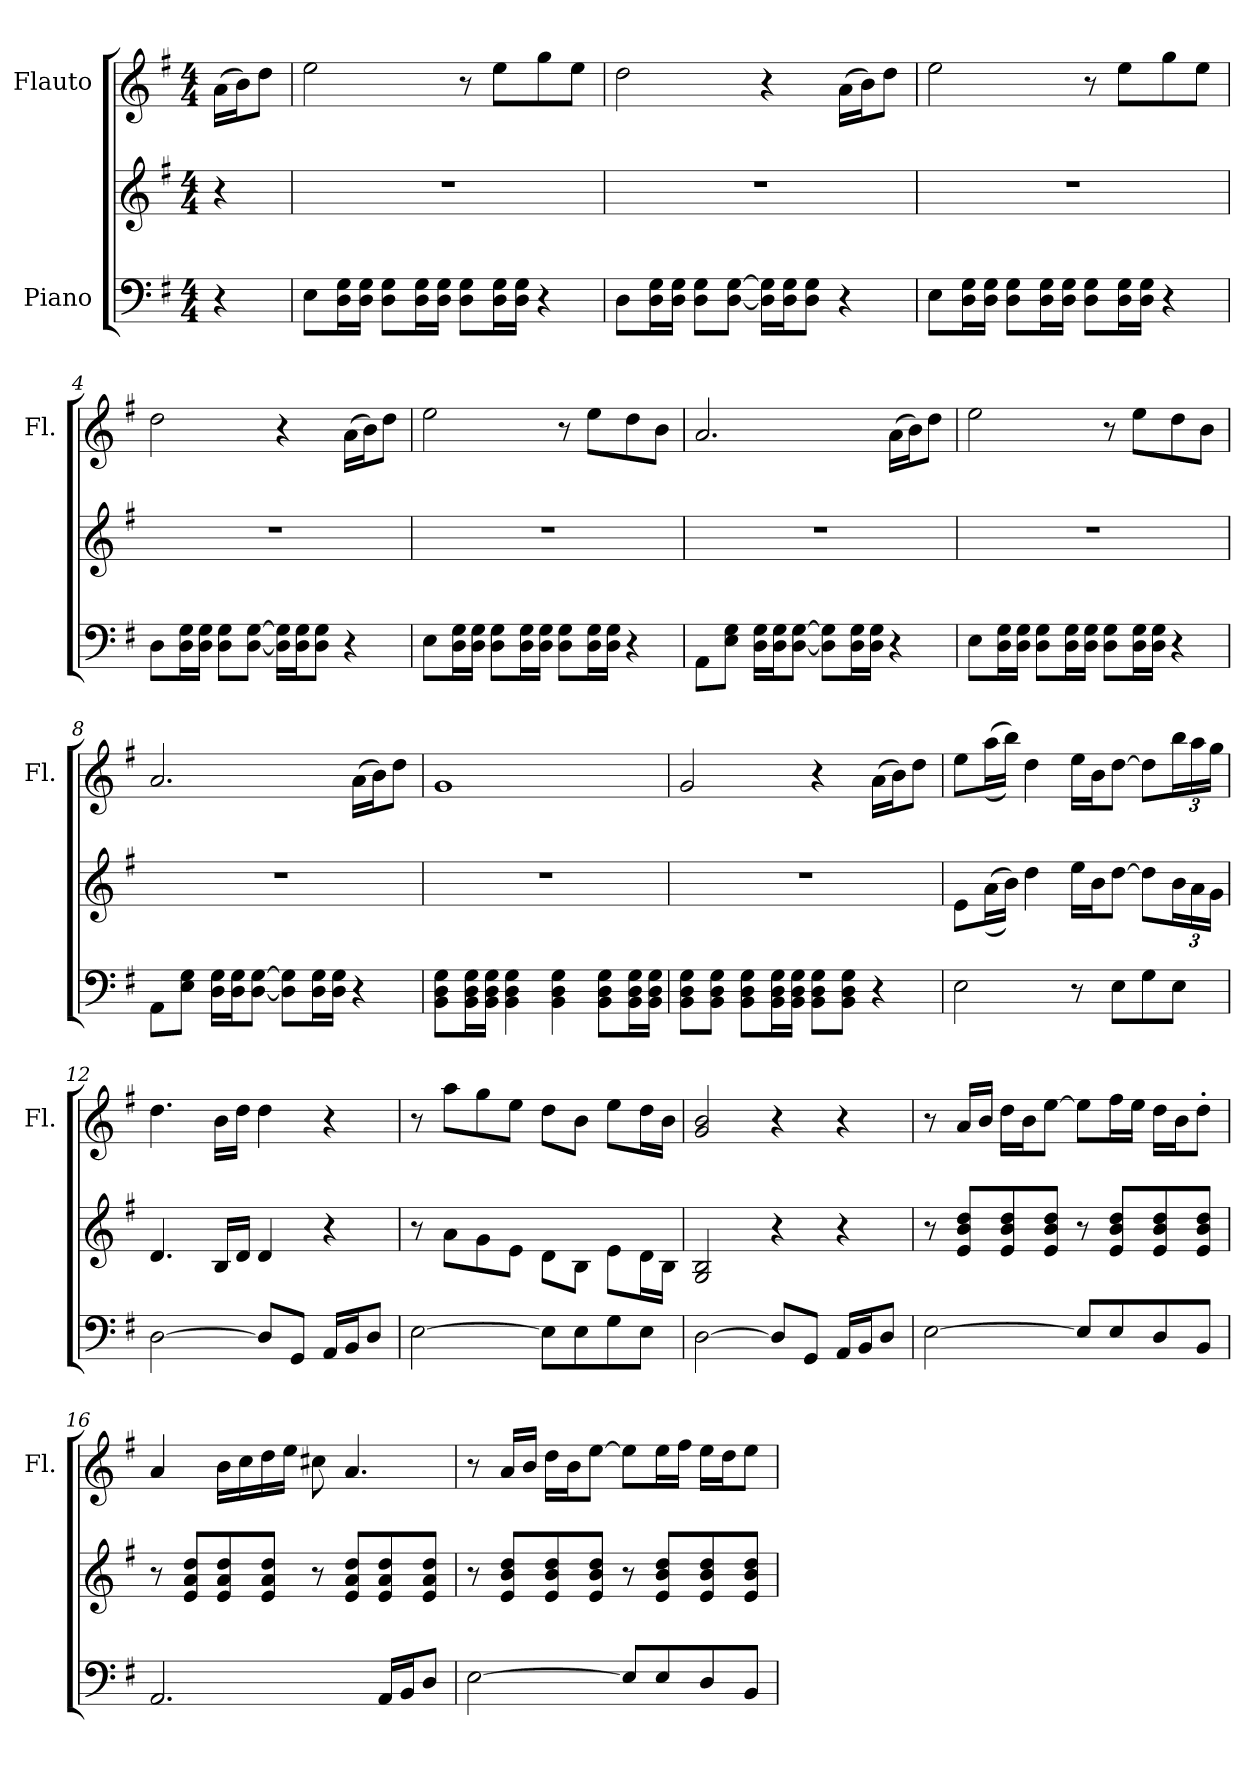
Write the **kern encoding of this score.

**kern	**kern	**kern
*part2	*part2	*part1
*staff3	*staff2	*staff1
*I"Piano	*	*I"Flauto
*	*	*I'Fl.
*clefF4	*clefG2	*clefG2
*k[f#]	*k[f#]	*k[f#]
*M4/4	*M4/4	*M4/4
*MM60	*MM60	*MM60
=	=	=
4r	4r	(16a\LL
.	.	16b\J)
.	.	8dd\J
=1	=1	=1
8E\L	1r	2ee\
16D\ 16G\L	.	.
16D\ 16G\JJ	.	.
8D\ 8G\L	.	.
16D\ 16G\L	.	.
16D\ 16G\JJ	.	.
8D\ 8G\L	.	8r
16D\ 16G\L	.	8ee\L
16D\ 16G\JJ	.	.
4r	.	8gg\
.	.	8ee\J
=2	=2	=2
8D\L	1r	2dd\
16D\ 16G\L	.	.
16D\ 16G\JJ	.	.
8D\ 8G\L	.	.
[8D\ [8G\J	.	.
16D\] 16G\]LL	.	4r
16D\ 16G\J	.	.
8D\ 8G\J	.	.
4r	.	(16a\LL
.	.	16b\J)
.	.	8dd\J
=3	=3	=3
8E\L	1r	2ee\
16D\ 16G\L	.	.
16D\ 16G\JJ	.	.
8D\ 8G\L	.	.
16D\ 16G\L	.	.
16D\ 16G\JJ	.	.
8D\ 8G\L	.	8r
16D\ 16G\L	.	8ee\L
16D\ 16G\JJ	.	.
4r	.	8gg\
.	.	8ee\J
!!LO:LB:g=z
=4	=4	=4
8D\L	1r	2dd\
16D\ 16G\L	.	.
16D\ 16G\JJ	.	.
8D\ 8G\L	.	.
[8D\ [8G\J	.	.
16D\] 16G\]LL	.	4r
16D\ 16G\J	.	.
8D\ 8G\J	.	.
4r	.	(16a\LL
.	.	16b\J)
.	.	8dd\J
=5	=5	=5
8E\L	1r	2ee\
16D\ 16G\L	.	.
16D\ 16G\JJ	.	.
8D\ 8G\L	.	.
16D\ 16G\L	.	.
16D\ 16G\JJ	.	.
8D\ 8G\L	.	8r
16D\ 16G\L	.	8ee\L
16D\ 16G\JJ	.	.
4r	.	8dd\
.	.	8b\J
=6	=6	=6
8AA\L	1r	2.a/
8E\ 8G\J	.	.
16D\ 16G\LL	.	.
16D\ 16G\J	.	.
[8D\ [8G\J	.	.
8D\] 8G\]L	.	.
16D\ 16G\L	.	.
16D\ 16G\JJ	.	.
4r	.	(16a\LL
.	.	16b\J)
.	.	8dd\J
=7	=7	=7
8E\L	1r	2ee\
16D\ 16G\L	.	.
16D\ 16G\JJ	.	.
8D\ 8G\L	.	.
16D\ 16G\L	.	.
16D\ 16G\JJ	.	.
8D\ 8G\L	.	8r
16D\ 16G\L	.	8ee\L
16D\ 16G\JJ	.	.
4r	.	8dd\
.	.	8b\J
!!LO:LB:g=z
=8	=8	=8
8AA\L	1r	2.a/
8E\ 8G\J	.	.
16D\ 16G\LL	.	.
16D\ 16G\J	.	.
[8D\ [8G\J	.	.
8D\] 8G\]L	.	.
16D\ 16G\L	.	.
16D\ 16G\JJ	.	.
4r	.	(16a\LL
.	.	16b\J)
.	.	8dd\J
=9	=9	=9
8BB\ 8D\ 8G\L	1r	1g
16BB\ 16D\ 16G\L	.	.
16BB\ 16D\ 16G\JJ	.	.
4BB\ 4D\ 4G\	.	.
4BB\ 4D\ 4G\	.	.
8BB\ 8D\ 8G\L	.	.
16BB\ 16D\ 16G\L	.	.
16BB\ 16D\ 16G\JJ	.	.
=10	=10	=10
8BB\ 8D\ 8G\L	1r	2g/
8BB\ 8D\ 8G\J	.	.
8BB\ 8D\ 8G\L	.	.
16BB\ 16D\ 16G\L	.	.
16BB\ 16D\ 16G\JJ	.	.
8BB\ 8D\ 8G\L	.	4r
8BB\ 8D\ 8G\J	.	.
4r	.	(16a\LL
.	.	16b\J)
.	.	8dd\J
=11	=11	=11
2E\	8e\L	8ee\L
.	((16a\L	((16aa\L
.	16b\JJ))	16bb\JJ))
.	4dd\	4dd\
8r	16ee\LL	16ee\LL
.	16b\J	16b\J
8E\L	[8dd\J	[8dd\J
8G\	8dd\L]	8dd\L]
*	*Xbrackettup	*Xbrackettup
8E\J	24b\L	24bb\L
.	24a\	24aa\
.	24g\JJ	24gg\JJ
=12	=12	=12
[2D\	4.d/	4.dd\
.	16B/LL	16b\LL
.	16d/JJ	16dd\JJ
8D/L]	4d/	4dd\
8GG/J	.	.
16AA/LL	4r	4r
16BB/J	.	.
8D/J	.	.
!!LO:LB:g=z
=13	=13	=13
[2E\	8r	8r
.	8a\L	8aa\L
.	8g\	8gg\
.	8e\J	8ee\J
8E\L]	8d\L	8dd\L
8E\	8B\J	8b\J
8G\	8e\L	8ee\L
8E\J	16d\L	16dd\L
.	16B\JJ	16b\JJ
=14	=14	=14
[2D\	2G/ 2B/	2g/ 2b/
8D/L]	4r	4r
8GG/J	.	.
16AA/LL	4r	4r
16BB/J	.	.
8D/J	.	.
=15	=15	=15
[2E\	8r	8r
.	8e/ 8b/ 8dd/L	16a/LL
.	.	16b/JJ
.	8e/ 8b/ 8dd/	16dd\LL
.	.	16b\J
.	8e/ 8b/ 8dd/J	[8ee\J
8E/L]	8r	8ee\L]
8E/	8e/ 8b/ 8dd/L	16ff#\L
.	.	16ee\JJ
8D/	8e/ 8b/ 8dd/	16dd\LL
.	.	16b\J
8BB/J	8e/ 8b/ 8dd/J	8dd'\J
=16	=16	=16
2.AA/	8r	4a/
.	8e/ 8a/ 8dd/L	.
.	8e/ 8a/ 8dd/	16b\LL
.	.	16cc\
.	8e/ 8a/ 8dd/J	16dd\
.	.	16ee\JJ
.	8r	8cc#X\
.	8e/ 8a/ 8dd/L	4.a/
16AA/LL	8e/ 8a/ 8dd/	.
16BB/J	.	.
8D/J	8e/ 8a/ 8dd/J	.
=17	=17	=17
[2E\	8r	8r
.	8e/ 8b/ 8dd/L	16a/LL
.	.	16b/JJ
.	8e/ 8b/ 8dd/	16dd\LL
.	.	16b\J
.	8e/ 8b/ 8dd/J	[8ee\J
8E/L]	8r	8ee\L]
8E/	8e/ 8b/ 8dd/L	16ee\L
.	.	16ff#\JJ
8D/	8e/ 8b/ 8dd/	16ee\LL
.	.	16dd\J
8BB/J	8e/ 8b/ 8dd/J	8ee\J
=	=	=
*-	*-	*-
